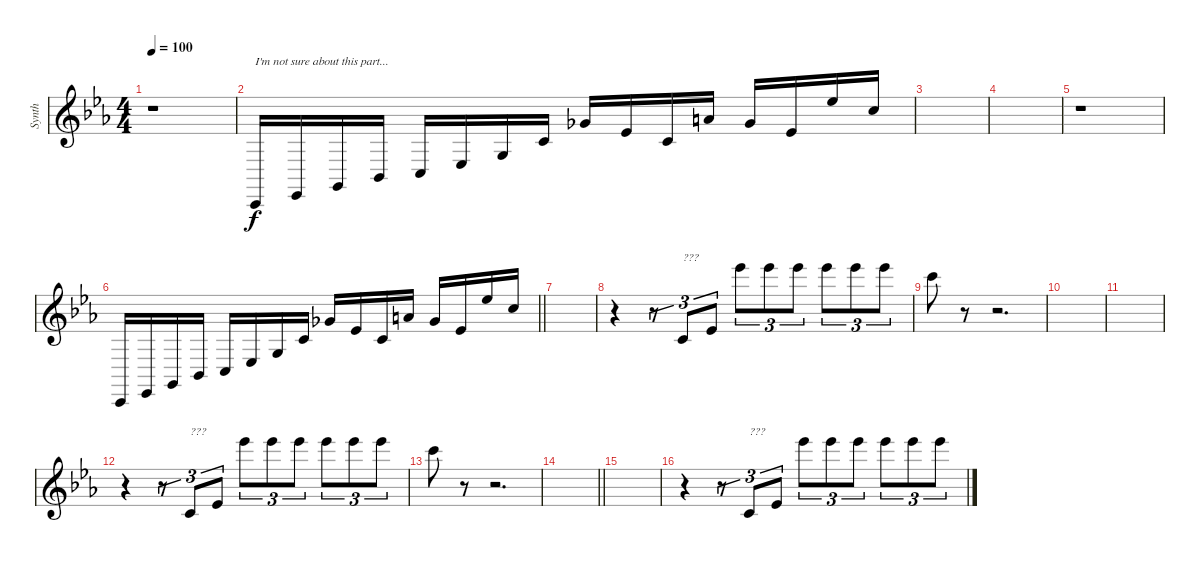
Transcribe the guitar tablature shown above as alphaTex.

\track ("Synth" "Synth") {instrument stringensemble1}
\staff {score}
\tuning (D4 A3 F3 C3 G2 C2) {hide}
\ts (4 4)
\tempo 100
\clef g2
\ks eb
r.1{dy f volume 10} |
0.6.16{txt "I'm not sure about this part..." volume 13} 3.6.16 0.5.16 3.5.16 0.4.16 3.4.16 2.3.16 3.2.16 4.1.16 1.1.16 3.2.16 7.1.16 4.1.16 1.1.16 13.1.16 10.1.16 |
|
|
r.1{volume 10} |
\barLineRight lightlight
0.6.16{volume 13} 3.6.16 0.5.16 3.5.16 0.4.16 3.4.16 2.3.16 3.2.16 4.1.16 1.1.16 3.2.16 7.1.16 4.1.16 1.1.16 13.1.16 10.1.16 |
|
r.4{volume 8 balance 2} r.8{tu (3 2) balance 14} 3.2.8{tu (3 2) txt "???"} 1.1.8{tu (3 2)} 30.2.8{tu (3 2)} 30.2.8{tu (3 2)} 30.2.8{tu (3 2)} 30.2.8{tu (3 2)} 30.2.8{tu (3 2)} 30.2.8{tu (3 2)} |
22.1.8 r.8 r.2{d} |
|
|
r.4{volume 8 balance 2} r.8{tu (3 2) balance 14} 3.2.8{tu (3 2) txt "???"} 1.1.8{tu (3 2)} 30.2.8{tu (3 2)} 30.2.8{tu (3 2)} 30.2.8{tu (3 2)} 30.2.8{tu (3 2)} 30.2.8{tu (3 2)} 30.2.8{tu (3 2)} |
22.1.8 r.8 r.2{d} |
\barLineRight lightlight
|
|
r.4{volume 8 balance 2} r.8{tu (3 2) balance 14} 3.2.8{tu (3 2) txt "???"} 1.1.8{tu (3 2)} 30.2.8{tu (3 2)} 30.2.8{tu (3 2)} 30.2.8{tu (3 2)} 30.2.8{tu (3 2)} 30.2.8{tu (3 2)} 30.2.8{tu (3 2)}
